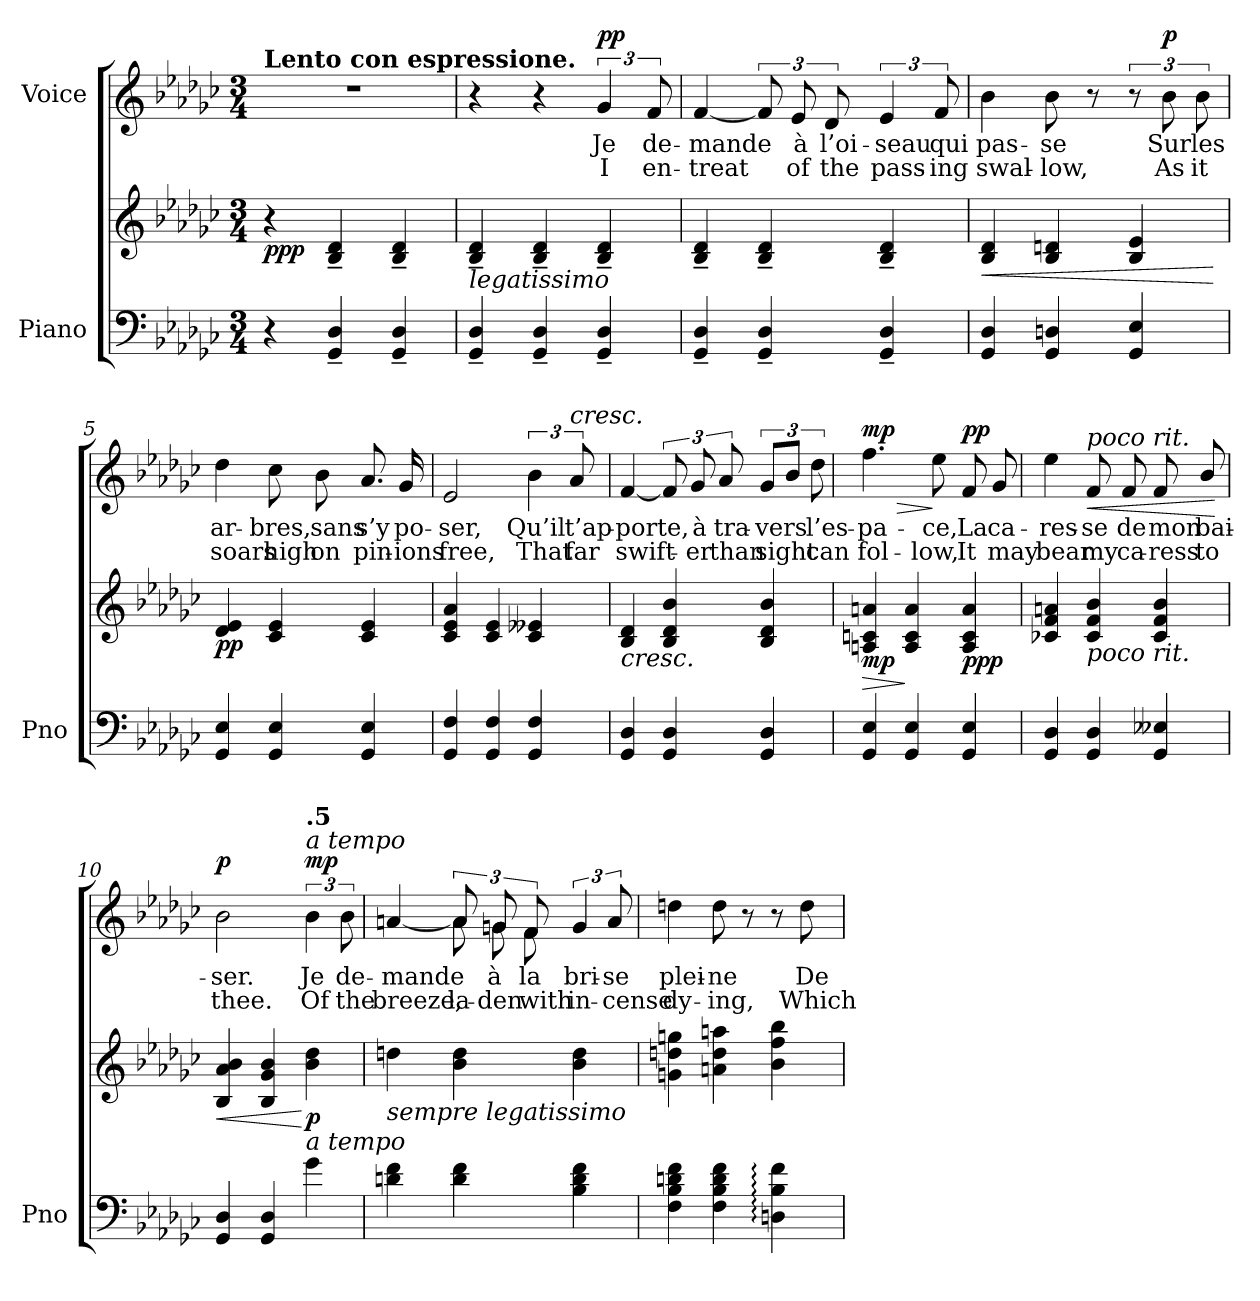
**kern	**kern	**dynam	**kern	**text	**text	**dynam
*part2	*part2	*part2	*part1	*part1	*part1	*part1
*staff3	*staff2	*staff2/3	*staff1	*staff1	*staff1	*staff1
*I"Piano	*	*	*I"Voice	*	*	*
*I'Pno	*	*	*	*	*	*
*clefF4	*clefG2	*	*clefG2	*	*	*
*k[b-e-a-d-g-c-]	*k[b-e-a-d-g-c-]	*	*k[b-e-a-d-g-c-]	*	*	*
*M3/4	*M3/4	*	*M3/4	*	*	*
=1	=1	=1	=1	=1	=1	=1
!	!	!	!LO:TX:a:B:t=Lento con espressione.	!	!	!
!	!	!LO:DY:b	!	!	!	!
4r	4r	ppp	2.r	.	.	.
4GG-/~ 4D-/~	4B-/~ 4d-/~	.	.	.	.	.
4GG-/~ 4D-/~	4B-/~ 4d-/~	.	.	.	.	.
=2	=2	=2	=2	=2	=2	=2
!	!LO:TX:b:i:t=legatissimo	!	!	!	!	!
4GG-/~ 4D-/~	4B-/~ 4d-/~	.	4r	.	.	.
4GG-/~ 4D-/~	4B-/~ 4d-/~	.	4r	.	.	.
!	!	!	!	!LO:LY:b	!LO:LY:b	!LO:DY:a
4GG-/~ 4D-/~	4B-/~ 4d-/~	.	6g-/	Je	I	pp
!	!	!	!	!LO:LY:b	!LO:LY:b	!
.	.	.	12f/	de-	en-	.
=3	=3	=3	=3	=3	=3	=3
!	!	!	!	!LO:LY:b	!LO:LY:b	!
4GG-/~ 4D-/~	4B-/~ 4d-/~	.	[4f/	-mande	-treat	.
4GG-/~ 4D-/~	4B-/~ 4d-/~	.	12f/]	.	.	.
!	!	!	!	!LO:LY:b	!LO:LY:b	!
.	.	.	12e-/	à	of	.
!	!	!	!	!LO:LY:b	!LO:LY:b	!
.	.	.	12d-/	l’oi-	the	.
!	!	!	!	!LO:LY:b	!LO:LY:b	!
4GG-/~ 4D-/~	4B-/~ 4d-/~	.	6e-/	-seau	pass-	.
!	!	!	!	!LO:LY:b	!LO:LY:b	!
.	.	.	12f/	qui	-ing	.
!!LO:LB:g=z
=4	=4	=4	=4	=4	=4	=4
!	!	!LO:HP:b	!	!LO:LY:b	!LO:LY:b	!
4GG-/ 4D-/	4B-/ 4d-/	<	4b-\	pas-	swal-	.
!	!	!	!	!LO:LY:b	!LO:LY:b	!
4GG-/ 4Dn/	4B-/ 4dn/	.	8b-\	-se	-low,	.
.	.	.	8r	.	.	.
4GG-/ 4E-/	4B-/ 4e-/	.	12r	.	.	.
!	!	!	!	!LO:LY:b	!LO:LY:b	!LO:DY:a
.	.	.	12b-\	Sur	As	p
!	!	!	!	!LO:LY:b	!LO:LY:b	!
.	.	.	12b-\	les	it	.
.	.	[	.	.	.	.
=5	=5	=5	=5	=5	=5	=5
!	!	!LO:DY:b	!	!LO:LY:b	!LO:LY:b	!
4GG-/ 4E-/	4d-/ 4e-/	pp	4dd-\	ar-	soars	.
!	!	!	!	!LO:LY:b	!LO:LY:b	!
4GG-/ 4E-/	4c-/ 4e-/	.	8cc-\	-bres,	high	.
!	!	!	!	!LO:LY:b	!LO:LY:b	!
.	.	.	8b-\	sans	on	.
!	!	!	!	!LO:LY:b	!LO:LY:b	!
4GG-/ 4E-/	4c-/ 4e-/	.	8.a-/	s’y	pin-	.
!	!	!	!	!LO:LY:b	!LO:LY:b	!
.	.	.	16g-/	po-	-ions	.
=6	=6	=6	=6	=6	=6	=6
!	!	!	!	!LO:LY:b	!LO:LY:b	!
4GG-/ 4F/	4c-/ 4e-/ 4a-/	.	2e-/	-ser,	free,	.
4GG-/ 4F/	4c-/ 4e-/	.	.	.	.	.
!	!	!	!	!LO:LY:b	!LO:LY:b	!
4GG-/ 4F/	4c-/ 4e--X/	.	6b-\	Qu’il	That	.
!	!	!	!LO:TX:a:i:t=cresc.	!	!	!
!	!	!	!	!LO:LY:b	!LO:LY:b	!
.	.	.	12a-/	t’ap-	far	.
!!LO:LB:g=z
=7	=7	=7	=7	=7	=7	=7
!	!LO:TX:b:i:t=cresc.	!	!	!	!	!
!	!	!	!	!LO:LY:b	!LO:LY:b	!
4GG-/ 4D-/	4B-/ 4d-/	.	[4f/	-porte,	swift-	.
4GG-/ 4D-/	4B-/ 4d-/ 4b-/	.	12f/]	.	.	.
!	!	!	!	!LO:LY:b	!LO:LY:b	!
.	.	.	12g-/	à	-er	.
!	!	!	!	!LO:LY:b	!LO:LY:b	!
.	.	.	12a-/	tra-	than	.
!	!	!	!	!LO:LY:b	!LO:LY:b	!
4GG-/ 4D-/	4B-/ 4d-/ 4b-/	.	12g-/L	-vers	sight	.
.	.	.	12b-/J	.	.	.
!	!	!	!	!LO:LY:b	!LO:LY:b	!
.	.	.	12dd-\	l’es-	can	.
=8	=8	=8	=8	=8	=8	=8
!	!	!LO:HP:b	!	!LO:LY:b	!LO:LY:b	!LO:HP:b
!	!	!LO:DY:n=1:b	!	!	!	!LO:DY:n=1:a
4GG-/ 4E-/	4An/ 4cn/ 4an/	> mp	4.ff\	-pa-	fol-	> mp
4GG-/ 4E-/	4A/ 4c/ 4a/	]	.	.	.	.
!	!	!	!	!LO:LY:b	!LO:LY:b	!
.	.	.	8ee-\	-ce,	-low,	]
!	!	!LO:DY:n=2:b	!	!LO:LY:b	!LO:LY:b	!LO:DY:n=2:a
4GG-/ 4E-/	4A/ 4c/ 4a/	ppp	8f/	La	It	pp
!	!	!	!	!LO:LY:b	!LO:LY:b	!
.	.	.	8g-/	ca-	may	.
=9	=9	=9	=9	=9	=9	=9
!	!	!	!	!LO:LY:b	!LO:LY:b	!
4GG-/ 4D-/	4c-X/ 4f/ 4an/	.	4ee-\	-res-	bear	.
*	*	*	*MM48	*	*	*
!	!	!	!LO:TX:a:i:t=poco rit.	!	!	!
!	!LO:TX:b:i:t=poco rit.	!	!	!	!	!
!	!	!	!	!LO:LY:b	!LO:LY:b	!LO:HP:b
4GG-/ 4D-/	4c-/ 4f/ 4b-/	.	8f/	-se	my	<
!	!	!	!	!LO:LY:b	!LO:LY:b	!
.	.	.	8f/	de	ca-	.
!	!	!	!	!LO:LY:b	!LO:LY:b	!
4GG-/ 4E--X/	4c-/ 4f/ 4b-/	.	8f/	mon	-ress	.
!	!	!	!	!LO:LY:b	!LO:LY:b	!
.	.	.	8b-/	bai-	to	.
.	.	.	.	.	.	[
!!LO:PB:g=z
=10	=10	=10	=10	=10	=10	=10
*	*	*	*MM44	*	*	*
!	!	!LO:HP:b	!	!LO:LY:b	!LO:LY:b	!LO:DY:a
4GG-/ 4D-/	4B-/ 4a-/ 4b-/	<	2b-\	-ser.	thee.	p
4GG-/ 4D-/	4B-/ 4g-/ 4b-/	.	.	.	.	.
*	*	*	*MM52	*	*	*
!	!	!	!LO:TX:a:i:t=a tempo	!	!	!
!	!	!	!LO:TX:a:B:t=.5	!	!	!
!	!LO:TX:b:i:t=a tempo	!	!	!	!	!
!	!	!LO:DY:n=1:b	!	!LO:LY:b	!LO:LY:b	!LO:DY:a
4g-\	4b-\ 4dd-\	[ p	6b-\	Je	Of	mp
!	!	!	!	!LO:LY:b	!LO:LY:b	!
.	.	.	12b-\	de-	the	.
=11	=11	=11	=11	=11	=11	=11
!	!	!	!LO:TX:a:i:t=poco à poco cresc.	!	!	!
!	!LO:TX:b:i:t=sempre legatissimo	!	!	!	!	!
!	!	!	!	!LO:LY:b	!LO:LY:b	!
*	*	*	*^	*	*	*
4dn\ 4f\	4ddn\	.	[4an/	4ryy	-mande	breeze,	.
!	!	!	!	!	!	!LO:LY:b	!
*	*	*	*	*Xtuplet	*	*	*
4d\ 4f\	4b-\ 4dd\	.	12a/]	12a!\	.	la-	.
!	!	!	!	!	!LO:LY:b	!LO:LY:b	!
.	.	.	12gn/	12g!\	à	-den	.
!	!	!	!	!	!LO:LY:b	!LO:LY:b	!
.	.	.	12f/	12f!\	la	with	.
*	*	*	*tuplet	*	*	*	*
!	!	!	!	!	!LO:LY:b	!LO:LY:b	!
4B-\ 4d\ 4f\	4b-\ 4dd\	.	6g/	4ryy	bri-	in-	.
!	!	!	!	!	!LO:LY:b	!LO:LY:b	!
.	.	.	12a/	.	-se	-cense	.
*	*	*	*v	*v	*	*	*
=12	=12	=12	=12	=12	=12	=12
!	!	!	!	!LO:LY:b	!LO:LY:b	!
4F\ 4B-\ 4dn\ 4f\	4gn\ 4ddn\ 4ggn\	.	4ddn\	plei-	dy-	.
!	!	!	!	!LO:LY:b	!LO:LY:b	!
4F\ 4B-\ 4d\ 4f\	4an\ 4dd\ 4aan\	.	8dd\	-ne	-ing,	.
.	.	.	8r	.	.	.
4Dn\: 4B-\: 4f\:	4b-\ 4ff\ 4bb-\	.	8r	.	.	.
!	!	!	!	!LO:LY:b	!LO:LY:b	!
.	.	.	8dd\	De	Which	.
=	=	=	=	=	=	=
*-	*-	*-	*-	*-	*-	*-
